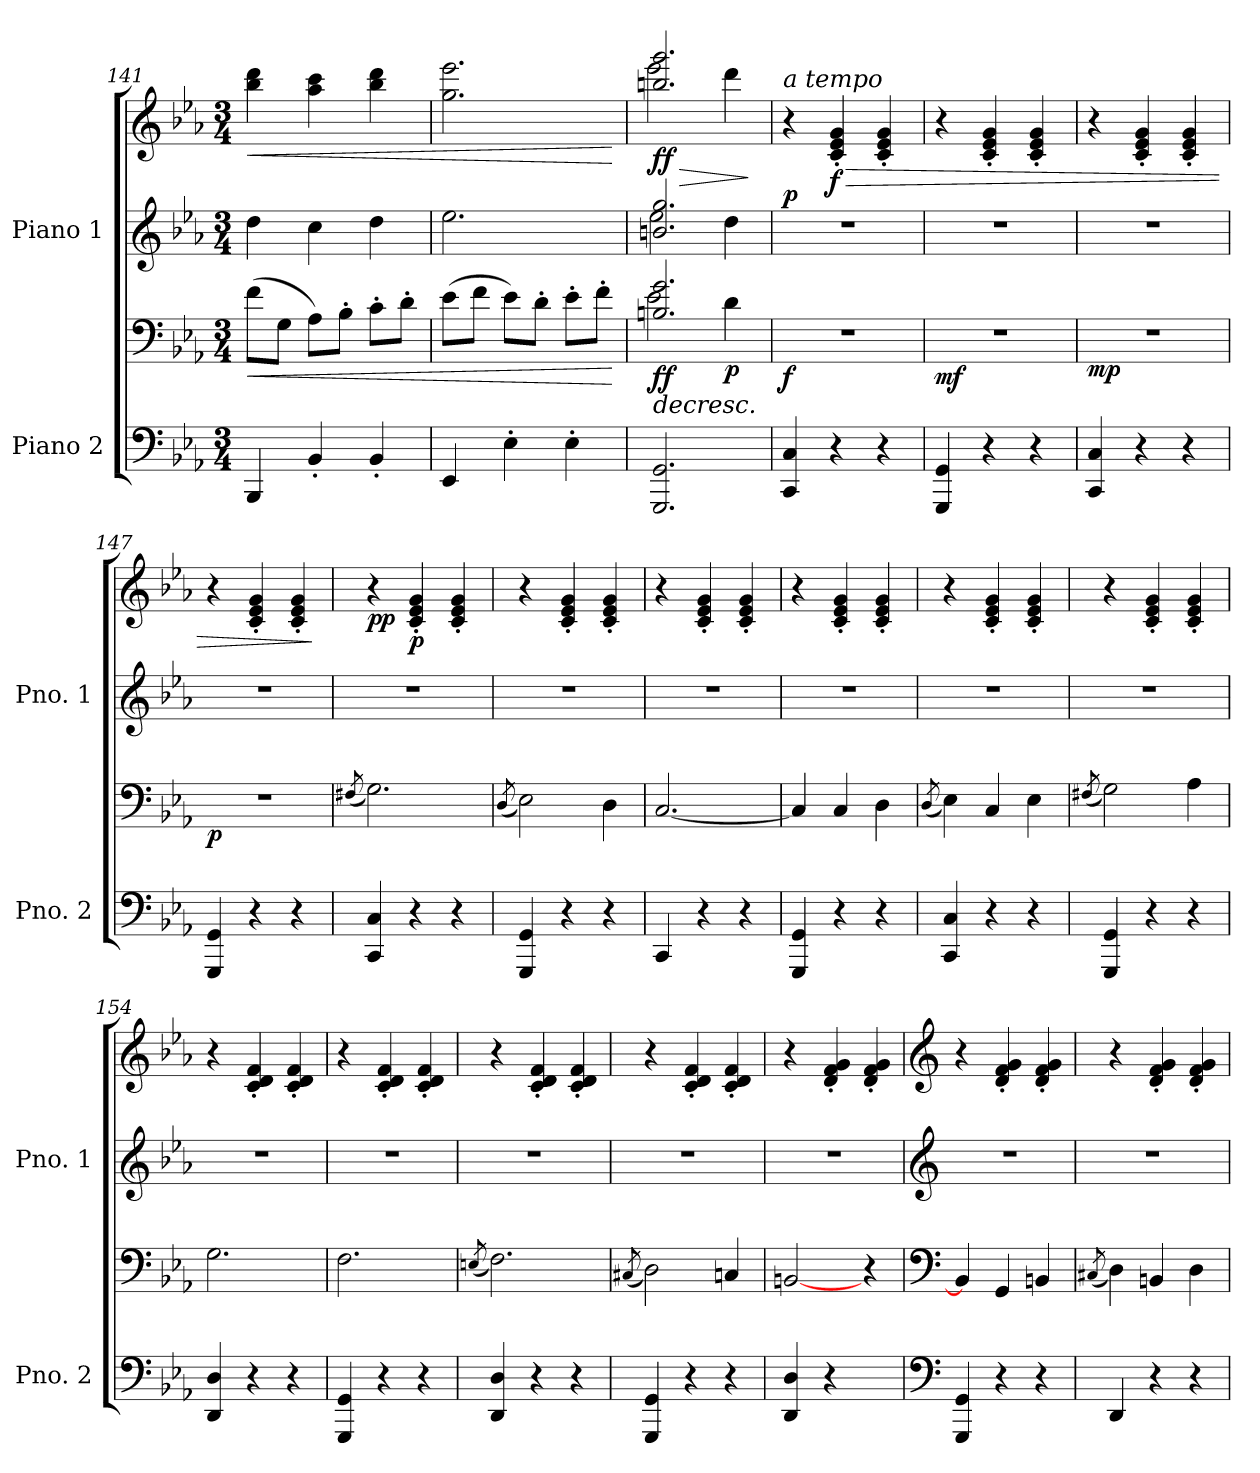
**kern	**kern	**dynam	**kern	**kern	**dynam
*part2	*part2	*part2	*part1	*part1	*part1
*staff4	*staff3	*staff3/4	*staff2	*staff1	*staff1/2
*I"Piano 2	*	*	*I"Piano 1	*	*
*I'Pno. 2	*	*	*I'Pno. 1	*	*
*clefF4	*clefF4	*	*clefG2	*clefG2	*
*k[b-e-a-]	*k[b-e-a-]	*	*k[b-e-a-]	*k[b-e-a-]	*
*M3/4	*M3/4	*	*M3/4	*M3/4	*
=141	=141	=141	=141	=141	=141
!	!	!LO:HP:b	!	!	!LO:HP:b
4BBB-/	(8f\L	<	4dd\	4bb-\ 4ddd\	<
.	8G\J	.	.	.	.
4BB-'/	8A-\L)	.	4cc\	4aa-\ 4ccc\	.
.	8B-'\J	.	.	.	.
4BB-'/	8c'\L	.	4dd\	4bb-\ 4ddd\	.
.	8d'\J	.	.	.	.
=142	=142	=142	=142	=142	=142
4EE-/	(8e-\L	.	2.ee-\	2.gg\ 2.eee-\	.
.	8f\J	.	.	.	.
4E-'\	8e-\L)	.	.	.	.
.	8d'\J	.	.	.	.
4E-'\	8e-'\L	.	.	.	.
.	8f'\J	.	.	.	.
.	.	[	.	.	[
=143	=143	=143	=143	=143	=143
*	*	*	*	*MM100	*
!	!	!	!	!LO:TX:a:i:t=rall.	!
!	!	!LO:HP:b	!	!	!LO:HP:b
*	*^	*	*^	*^	*
!	!	!	!LO:DY:n=1:b	!	!	!	!	!LO:DY:n=1:b
2.GGG/ 2.GG/	2.Bn/ 2.g/	2e-\	> ff	2.bn/ 2.gg/	2ee-\	2.bbn/ 2.ggg/	2eee-\	> ff
*	*	*	*	*	*	*MM80	*	*
!	!	!	!LO:DY:n=2:b	!	!	!	!	!
.	.	4d\	p	.	4dd\	.	4ddd\	.
*	*v	*v	*	*	*	*	*	*
*	*	*	*v	*v	*	*	*
*	*	*	*	*v	*v	*
.	.	]	.	.	]
=144	=144	=144	=144	=144	=144
*	*	*	*	*MM174	*
!	!	!	!	!LO:TX:a:i:t=a tempo	!
!	!	!LO:DY:b	!	!	!LO:DY:a=2
4CC/ 4C/	2.r	f	2.r	4r	p
!	!	!	!	!	!LO:HP:b
!	!	!	!	!	!LO:DY:n=1:b
4r	.	.	.	4c/' 4e-/' 4g/'	> f
4r	.	.	.	4c/' 4e-/' 4g/'	.
!!LO:LB:g=z
=145	=145	=145	=145	=145	=145
!	!	!LO:DY:b	!	!	!
4GGG/ 4GG/	2.r	mf	2.r	4r	.
4r	.	.	.	4c/' 4e-/' 4g/'	.
4r	.	.	.	4c/' 4e-/' 4g/'	.
=146	=146	=146	=146	=146	=146
!	!	!LO:DY:b	!	!	!
4CC/ 4C/	2.r	mp	2.r	4r	.
4r	.	.	.	4c/' 4e-/' 4g/'	.
4r	.	.	.	4c/' 4e-/' 4g/'	.
=147	=147	=147	=147	=147	=147
!	!	!LO:DY:b	!	!	!
4GGG/ 4GG/	2.r	p	2.r	4r	.
4r	.	.	.	4c/' 4e-/' 4g/'	.
4r	.	.	.	4c/' 4e-/' 4g/'	.
.	.	.	.	.	]
=148	=148	=148	=148	=148	=148
.	(8qF#X/	.	.	.	.
!	!	!LO:DY:b=2	!	!	!
!	!	!LO:DY:n=1:b=2	!	!	!
!	!	!LO:DY:n=2:b	!	!	!LO:DY:b
4CC/ 4C/	2.G\)	p mf mf	2.r	4r	pp
!	!	!	!	!	!LO:DY:b
4r	.	.	.	4c/' 4e-/' 4g/'	p
4r	.	.	.	4c/' 4e-/' 4g/'	.
=149	=149	=149	=149	=149	=149
.	(8qD/	.	.	.	.
4GGG/ 4GG/	2E-\)	.	2.r	4r	.
4r	.	.	.	4c/' 4e-/' 4g/'	.
4r	4D\	.	.	4c/' 4e-/' 4g/'	.
=150	=150	=150	=150	=150	=150
4CC/	[2.C/	.	2.r	4r	.
4r	.	.	.	4c/' 4e-/' 4g/'	.
4r	.	.	.	4c/' 4e-/' 4g/'	.
=151	=151	=151	=151	=151	=151
4GGG/ 4GG/	4C/]	.	2.r	4r	.
4r	4C/	.	.	4c/' 4e-/' 4g/'	.
4r	4D\	.	.	4c/' 4e-/' 4g/'	.
!!LO:LB:g=z
=152	=152	=152	=152	=152	=152
.	(8qD/	.	.	.	.
4CC/ 4C/	4E-\)	.	2.r	4r	.
4r	4C/	.	.	4c/' 4e-/' 4g/'	.
4r	4E-\	.	.	4c/' 4e-/' 4g/'	.
=153	=153	=153	=153	=153	=153
.	(8qF#X/	.	.	.	.
4GGG/ 4GG/	2G\)	.	2.r	4r	.
4r	.	.	.	4c/' 4e-/' 4g/'	.
4r	4A-\	.	.	4c/' 4e-/' 4g/'	.
=154	=154	=154	=154	=154	=154
4DD/ 4D/	2.G\	.	2.r	4r	.
4r	.	.	.	4c/' 4d/' 4f/'	.
4r	.	.	.	4c/' 4d/' 4f/'	.
=155	=155	=155	=155	=155	=155
4GGG/ 4GG/	2.F\	.	2.r	4r	.
4r	.	.	.	4c/' 4d/' 4f/'	.
4r	.	.	.	4c/' 4d/' 4f/'	.
=156	=156	=156	=156	=156	=156
.	(8qEn/	.	.	.	.
4DD/ 4D/	2.F\)	.	2.r	4r	.
4r	.	.	.	4c/' 4d/' 4f/'	.
4r	.	.	.	4c/' 4d/' 4f/'	.
=157	=157	=157	=157	=157	=157
.	(8qC#X/	.	.	.	.
4GGG/ 4GG/	2D\)	.	2.r	4r	.
4r	.	.	.	4c/' 4d/' 4f/'	.
4r	4Cn/	.	.	4c/' 4d/' 4f/'	.
=158	=158	=158	=158	=158	=158
4DD/ 4D/	[2BBn/	.	2.r	4r	.
4r	.	.	.	4d/' 4f/' 4g/'	.
4ryy	4r	.	.	4d/' 4f/' 4g/'	.
!!LO:PB:g=z
=159	=159	=159	=159	=159	=159
*clefF4	*clefF4	*	*clefG2	*clefG2	*
4GGG/ 4GG/	4BB/]	.	2.r	4r	.
4r	4GG/	.	.	4d/' 4f/' 4g/'	.
4r	4BBn/	.	.	4d/' 4f/' 4g/'	.
=160	=160	=160	=160	=160	=160
.	(8qC#X/	.	.	.	.
4DD/	4D\)	.	2.r	4r	.
4r	4BBn/	.	.	4d/' 4f/' 4g/'	.
4r	4D\	.	.	4d/' 4f/' 4g/'	.
=	=	=	=	=	=
*-	*-	*-	*-	*-	*-
